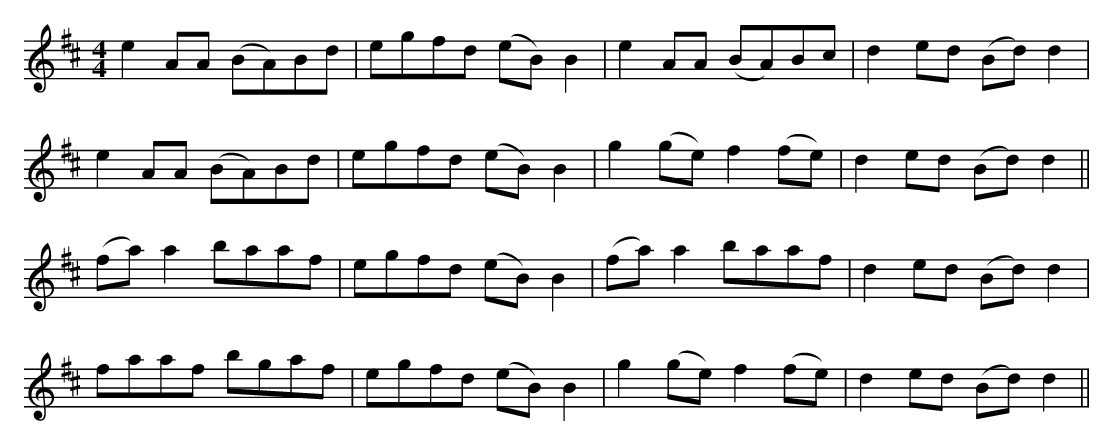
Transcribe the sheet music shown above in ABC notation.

X:1
M:4/4
K:Amix
e2 AA (BA)Bd|egfd (eB) B2|e2 AA (BA)Bc|d2 ed (Bd) d2|
e2 AA (BA)Bd|egfd (eB) B2|g2 (ge) f2 (fe)|d2 ed (Bd) d2||
(fa) a2 baaf|egfd (eB) B2|(fa) a2 baaf|d2 ed (Bd) d2|
faaf bgaf|egfd (eB) B2|g2 (ge) f2 (fe)|d2 ed (Bd) d2||
